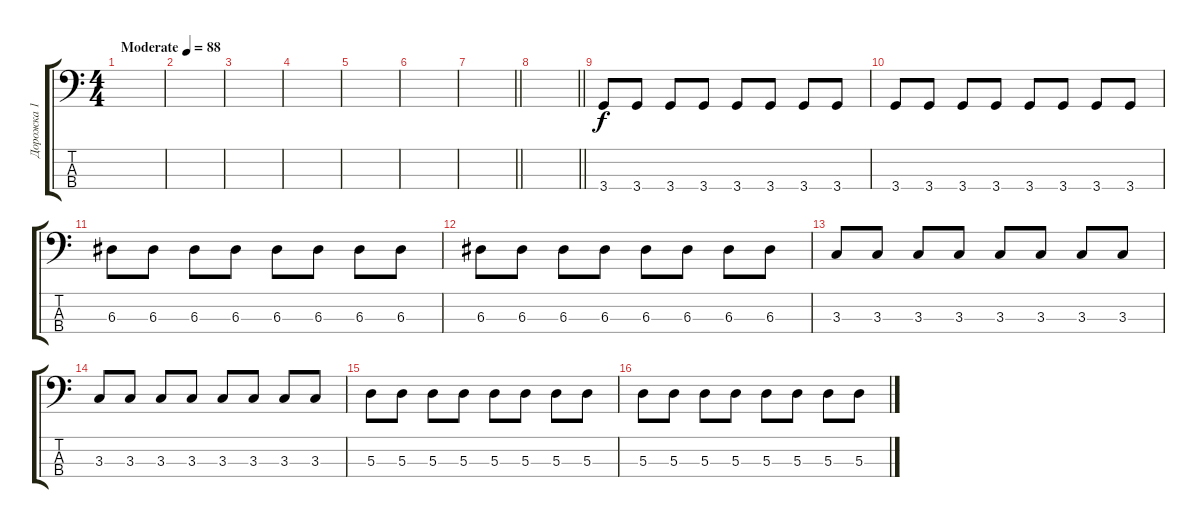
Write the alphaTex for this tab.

\track ("Дорожка 1" "Дорожка 1") {instrument electricbasspick}
\staff {score tabs}
\tuning (G2 D2 A1 E1) {hide}
\ts (4 4)
\tempo (88 "Moderate")
\clef f4
\ks c
|
|
|
|
|
|
\barLineRight lightlight
|
\barLineRight lightlight
|
3.4.8 3.4.8 3.4.8 3.4.8 3.4.8 3.4.8 3.4.8 3.4.8 |
3.4.8 3.4.8 3.4.8 3.4.8 3.4.8 3.4.8 3.4.8 3.4.8 |
6.3.8 6.3.8 6.3.8 6.3.8 6.3.8 6.3.8 6.3.8 6.3.8 |
6.3.8 6.3.8 6.3.8 6.3.8 6.3.8 6.3.8 6.3.8 6.3.8 |
3.3.8 3.3.8 3.3.8 3.3.8 3.3.8 3.3.8 3.3.8 3.3.8 |
3.3.8 3.3.8 3.3.8 3.3.8 3.3.8 3.3.8 3.3.8 3.3.8 |
5.3.8 5.3.8 5.3.8 5.3.8 5.3.8 5.3.8 5.3.8 5.3.8 |
5.3.8 5.3.8 5.3.8 5.3.8 5.3.8 5.3.8 5.3.8 5.3.8
